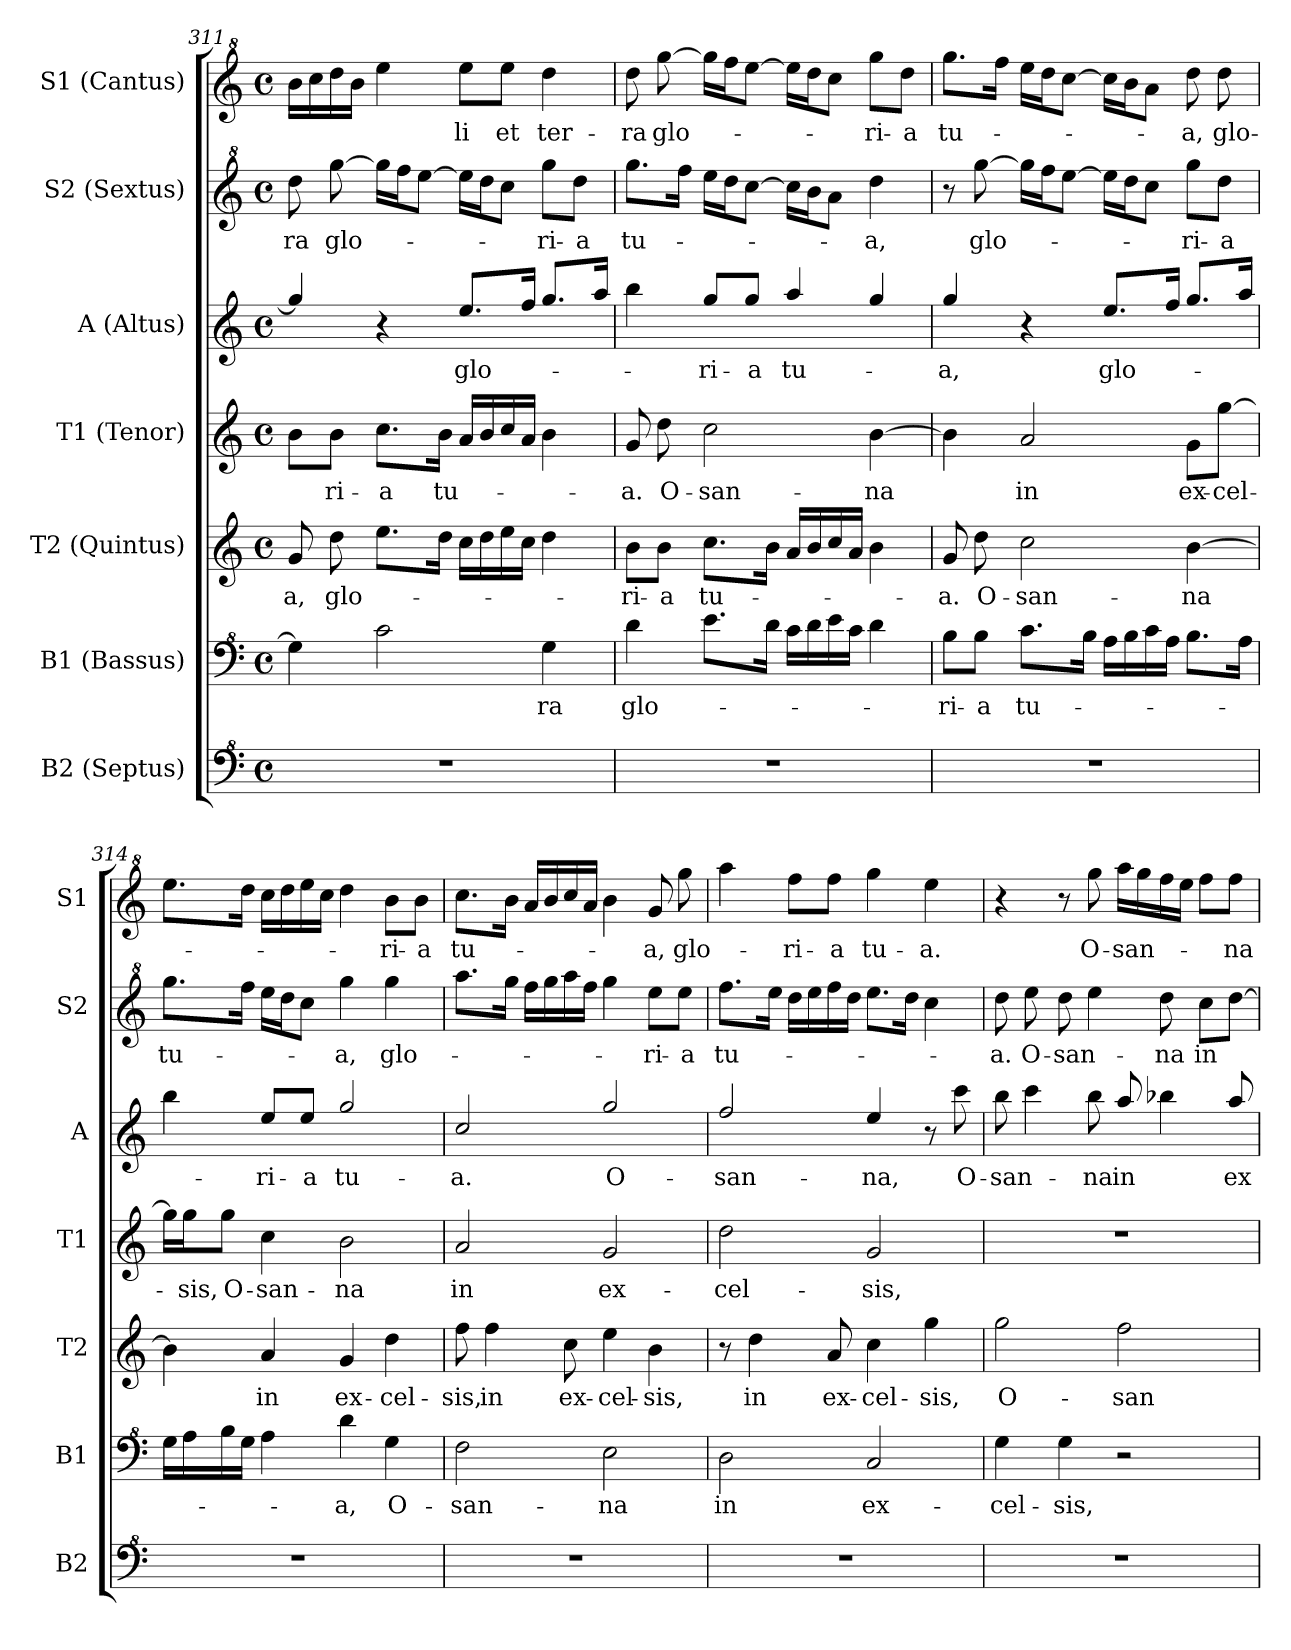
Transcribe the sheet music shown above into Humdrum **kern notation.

**kern	**kern	**text	**kern	**text	**kern	**text	**kern	**text	**kern	**text	**kern	**text
*part7	*part6	*part6	*part5	*part5	*part4	*part4	*part3	*part3	*part2	*part2	*part1	*part1
*staff7	*staff6	*staff6	*staff5	*staff5	*staff4	*staff4	*staff3	*staff3	*staff2	*staff2	*staff1	*staff1
*I"B2 (Septus)	*I"B1 (Bassus)	*	*I"T2 (Quintus)	*	*I"T1 (Tenor)	*	*I"A (Altus)	*	*I"S2 (Sextus)	*	*I"S1 (Cantus)	*
*I'B2	*I'B1	*	*I'T2	*	*I'T1	*	*I'A	*	*I'S2	*	*I'S1	*
*clefF^4	*clefF^4	*	*clefG2	*	*clefG2	*	*clefG2	*	*clefG^2	*	*clefG^2	*
*k[]	*k[]	*	*k[]	*	*k[]	*	*k[]	*	*k[]	*	*k[]	*
*M4/4	*M4/4	*	*M4/4	*	*M4/4	*	*M4/4	*	*M4/4	*	*M4/4	*
*met(c)	*met(c)	*	*met(c)	*	*met(c)	*	*met(c)	*	*met(c)	*	*met(c)	*
=311	=311	=311	=311	=311	=311	=311	=311	=311	=311	=311	=311	=311
!	!	!	!	!LO:LY:b	!	!	!	!	!	!LO:LY:b	!	!
1r	4g\]	.	8g/	-a,	8b\L	.	4gg/]	.	8ddd\	-ra	16bb\LL	.
.	.	.	.	.	.	.	.	.	.	.	16ccc\	.
!	!	!	!	!LO:LY:b	!	!LO:LY:b	!	!	!	!LO:LY:b	!	!
.	.	.	8dd\	glo-	8b\J	-ri-	.	.	[8ggg\	glo-	16ddd\	.
.	.	.	.	.	.	.	.	.	.	.	16bb\JJ	.
!	!	!	!	!	!	!LO:LY:b	!	!	!	!	!	!
.	2cc\	.	8.ee\L	.	8.cc\L	-a	4r	.	16ggg\LL]	.	4eee\	.
.	.	.	.	.	.	.	.	.	16fff\J	.	.	.
.	.	.	.	.	.	.	.	.	[8eee\J	.	.	.
!	!	!	!	!	!	!LO:LY:b	!	!	!	!	!	!
.	.	.	16dd\Jk	.	16b\Jk	tu-	.	.	.	.	.	.
!	!	!	!	!	!	!	!	!LO:LY:b	!	!	!	!LO:LY:b
.	.	.	16cc\LL	.	16a/LL	.	8.ee/L	glo-	16eee\LL]	.	8eee\L	-li
.	.	.	16dd\	.	16b/	.	.	.	16ddd\J	.	.	.
!	!	!	!	!	!	!	!	!	!	!	!	!LO:LY:b
.	.	.	16ee\	.	16cc/	.	.	.	8ccc\J	.	8eee\J	et
.	.	.	16cc\JJ	.	16a/JJ	.	16ff/Jk	.	.	.	.	.
!	!	!LO:LY:b	!	!	!	!	!	!	!	!LO:LY:b	!	!LO:LY:b
.	4g\	-ra	4dd\	.	4b\	.	8.gg/L	.	8ggg\L	-ri-	4ddd\	ter-
!	!	!	!	!	!	!	!	!	!	!LO:LY:b	!	!
.	.	.	.	.	.	.	.	.	8ddd\J	-a	.	.
.	.	.	.	.	.	.	16aa/Jk	.	.	.	.	.
=312	=312	=312	=312	=312	=312	=312	=312	=312	=312	=312	=312	=312
!	!	!LO:LY:b	!	!LO:LY:b	!	!LO:LY:b	!	!	!	!LO:LY:b	!	!LO:LY:b
1r	4dd\	glo-	8b\L	-ri-	8g/	-a.	4bb\	.	8.ggg\L	tu-	8ddd\	-ra
!	!	!	!	!LO:LY:b	!	!LO:LY:b	!	!	!	!	!	!LO:LY:b
.	.	.	8b\J	-a	8dd\	O-	.	.	.	.	[8ggg\	glo-
.	.	.	.	.	.	.	.	.	16fff\Jk	.	.	.
!	!	!	!	!LO:LY:b	!	!LO:LY:b	!	!LO:LY:b	!	!	!	!
.	8.ee\L	.	8.cc\L	tu-	2cc\	-san-	8gg/L	-ri-	16eee\LL	.	16ggg\LL]	.
.	.	.	.	.	.	.	.	.	16ddd\J	.	16fff\J	.
!	!	!	!	!	!	!	!	!LO:LY:b	!	!	!	!
.	.	.	.	.	.	.	8gg/J	-a	[8ccc\J	.	[8eee\J	.
.	16dd\Jk	.	16b\Jk	.	.	.	.	.	.	.	.	.
!	!	!	!	!	!	!	!	!LO:LY:b	!	!	!	!
.	16cc\LL	.	16a/LL	.	.	.	4aa/	tu-	16ccc\LL]	.	16eee\LL]	.
.	16dd\	.	16b/	.	.	.	.	.	16bb\J	.	16ddd\J	.
.	16ee\	.	16cc/	.	.	.	.	.	8aa\J	.	8ccc\J	.
.	16cc\JJ	.	16a/JJ	.	.	.	.	.	.	.	.	.
!	!	!	!	!	!	!LO:LY:b	!	!	!	!LO:LY:b	!	!LO:LY:b
.	4dd\	.	4b\	.	[4b\	-na	4gg/	.	4ddd\	-a,	8ggg\L	-ri-
!	!	!	!	!	!	!	!	!	!	!	!	!LO:LY:b
.	.	.	.	.	.	.	.	.	.	.	8ddd\J	-a
!!LO:PB:g=z
=313	=313	=313	=313	=313	=313	=313	=313	=313	=313	=313	=313	=313
!	!	!LO:LY:b	!	!LO:LY:b	!	!	!	!LO:LY:b	!	!	!	!LO:LY:b
1r	8b\L	-ri-	8g/	-a.	4b\]	.	4gg/	-a,	8r	.	8.ggg\L	tu-
!	!	!LO:LY:b	!	!LO:LY:b	!	!	!	!	!	!LO:LY:b	!	!
.	8b\J	-a	8dd\	O-	.	.	.	.	[8ggg\	glo-	.	.
.	.	.	.	.	.	.	.	.	.	.	16fff\Jk	.
!	!	!LO:LY:b	!	!LO:LY:b	!	!LO:LY:b	!	!	!	!	!	!
.	8.cc\L	tu-	2cc\	-san-	2a/	in	4r	.	16ggg\LL]	.	16eee\LL	.
.	.	.	.	.	.	.	.	.	16fff\J	.	16ddd\J	.
.	.	.	.	.	.	.	.	.	[8eee\J	.	[8ccc\J	.
.	16b\Jk	.	.	.	.	.	.	.	.	.	.	.
!	!	!	!	!	!	!	!	!LO:LY:b	!	!	!	!
.	16a\LL	.	.	.	.	.	8.ee/L	glo-	16eee\LL]	.	16ccc\LL]	.
.	16b\	.	.	.	.	.	.	.	16ddd\J	.	16bb\J	.
.	16cc\	.	.	.	.	.	.	.	8ccc\J	.	8aa\J	.
.	16a\JJ	.	.	.	.	.	16ff/Jk	.	.	.	.	.
!	!	!	!	!LO:LY:b	!	!LO:LY:b	!	!	!	!LO:LY:b	!	!LO:LY:b
.	8.b\L	.	[4b\	-na	8g\L	ex-	8.gg/L	.	8ggg\L	-ri-	8ddd\	-a,
!	!	!	!	!	!	!LO:LY:b	!	!	!	!LO:LY:b	!	!LO:LY:b
.	.	.	.	.	[8gg\J	-cel-	.	.	8ddd\J	-a	8ddd\	glo-
.	16a\Jk	.	.	.	.	.	16aa/Jk	.	.	.	.	.
=314	=314	=314	=314	=314	=314	=314	=314	=314	=314	=314	=314	=314
!	!	!	!	!	!	!	!	!	!	!LO:LY:b	!	!
1r	16g\LL	.	4b\]	.	16gg\LL]	.	4bb\	.	8.ggg\L	tu-	8.eee\L	.
!	!	!	!	!	!	!LO:LY:b	!	!	!	!	!	!
.	16a\	.	.	.	16gg\J	-sis,	.	.	.	.	.	.
!	!	!	!	!	!	!LO:LY:b	!	!	!	!	!	!
.	16b\	.	.	.	8gg\J	O-	.	.	.	.	.	.
.	16g\JJ	.	.	.	.	.	.	.	16fff\Jk	.	16ddd\Jk	.
!	!	!	!	!LO:LY:b	!	!LO:LY:b	!	!LO:LY:b	!	!	!	!
.	4a\	.	4a/	in	4cc\	-san-	8ee/L	-ri-	16eee\LL	.	16ccc\LL	.
.	.	.	.	.	.	.	.	.	16ddd\J	.	16ddd\	.
!	!	!	!	!	!	!	!	!LO:LY:b	!	!	!	!
.	.	.	.	.	.	.	8ee/J	-a	8ccc\J	.	16eee\	.
.	.	.	.	.	.	.	.	.	.	.	16ccc\JJ	.
!	!	!LO:LY:b	!	!LO:LY:b	!	!LO:LY:b	!	!LO:LY:b	!	!LO:LY:b	!	!
.	4dd\	-a,	4g/	ex-	2b\	-na	2gg/	tu-	4ggg\	-a,	4ddd\	.
!	!	!LO:LY:b	!	!LO:LY:b	!	!	!	!	!	!LO:LY:b	!	!LO:LY:b
.	4g\	O-	4dd\	-cel-	.	.	.	.	4ggg\	glo-	8bb\L	-ri-
!	!	!	!	!	!	!	!	!	!	!	!	!LO:LY:b
.	.	.	.	.	.	.	.	.	.	.	8bb\J	-a
=315	=315	=315	=315	=315	=315	=315	=315	=315	=315	=315	=315	=315
!	!	!LO:LY:b	!	!LO:LY:b	!	!LO:LY:b	!	!LO:LY:b	!	!	!	!LO:LY:b
1r	2f\	-san-	8ff\	-sis,	2a/	in	2cc/	-a.	8.aaa\L	.	8.ccc\L	tu-
!	!	!	!	!LO:LY:b	!	!	!	!	!	!	!	!
.	.	.	4ff\	in	.	.	.	.	.	.	.	.
.	.	.	.	.	.	.	.	.	16ggg\Jk	.	16bb\Jk	.
.	.	.	.	.	.	.	.	.	16fff\LL	.	16aa/LL	.
.	.	.	.	.	.	.	.	.	16ggg\	.	16bb/	.
!	!	!	!	!LO:LY:b	!	!	!	!	!	!	!	!
.	.	.	8cc\	ex-	.	.	.	.	16aaa\	.	16ccc/	.
.	.	.	.	.	.	.	.	.	16fff\JJ	.	16aa/JJ	.
!	!	!LO:LY:b	!	!LO:LY:b	!	!LO:LY:b	!	!LO:LY:b	!	!	!	!
.	2e\	-na	4ee\	-cel-	2g/	ex-	2gg/	O-	4ggg\	.	4bb\	.
!	!	!	!	!LO:LY:b	!	!	!	!	!	!LO:LY:b	!	!LO:LY:b
.	.	.	4b\	-sis,	.	.	.	.	8eee\L	-ri-	8gg/	-a,
!	!	!	!	!	!	!	!	!	!	!LO:LY:b	!	!LO:LY:b
.	.	.	.	.	.	.	.	.	8eee\J	-a	8ggg\	glo-
=316	=316	=316	=316	=316	=316	=316	=316	=316	=316	=316	=316	=316
!	!	!LO:LY:b	!	!	!	!LO:LY:b	!	!LO:LY:b	!	!LO:LY:b	!	!
1r	2d\	in	8r	.	2dd\	-cel-	2ff/	-san-	8.fff\L	tu-	4aaa\	.
!	!	!	!	!LO:LY:b	!	!	!	!	!	!	!	!
.	.	.	4dd\	in	.	.	.	.	.	.	.	.
.	.	.	.	.	.	.	.	.	16eee\Jk	.	.	.
!	!	!	!	!	!	!	!	!	!	!	!	!LO:LY:b
.	.	.	.	.	.	.	.	.	16ddd\LL	.	8fff\L	-ri-
.	.	.	.	.	.	.	.	.	16eee\	.	.	.
!	!	!	!	!LO:LY:b	!	!	!	!	!	!	!	!LO:LY:b
.	.	.	8a/	ex-	.	.	.	.	16fff\	.	8fff\J	-a
.	.	.	.	.	.	.	.	.	16ddd\JJ	.	.	.
!	!	!LO:LY:b	!	!LO:LY:b	!	!LO:LY:b	!	!LO:LY:b	!	!	!	!LO:LY:b
.	2c/	ex-	4cc\	-cel-	2g/	-sis,	4ee/	-na,	8.eee\L	.	4ggg\	tu-
.	.	.	.	.	.	.	.	.	16ddd\Jk	.	.	.
!	!	!	!	!LO:LY:b	!	!	!	!	!	!	!	!LO:LY:b
.	.	.	4gg\	-sis,	.	.	8r	.	4ccc\	.	4eee\	-a.
!	!	!	!	!	!	!	!	!LO:LY:b	!	!	!	!
.	.	.	.	.	.	.	8ccc\	O-	.	.	.	.
=317	=317	=317	=317	=317	=317	=317	=317	=317	=317	=317	=317	=317
!	!	!LO:LY:b	!	!LO:LY:b	!	!	!	!LO:LY:b	!	!LO:LY:b	!	!
1r	4g\	-cel-	2gg\	O-	1r	.	8bb\	-san-	8ddd\	-a.	4r	.
!	!	!	!	!	!	!	!	!	!	!LO:LY:b	!	!
.	.	.	.	.	.	.	4ccc\	.	8eee\	O-	.	.
!	!	!LO:LY:b	!	!	!	!	!	!	!	!LO:LY:b	!	!
.	4g\	-sis,	.	.	.	.	.	.	8ddd\	-san-	8r	.
!	!	!	!	!	!	!	!	!LO:LY:b	!	!	!	!LO:LY:b
.	.	.	.	.	.	.	8bb\	-na	4eee\	.	8ggg\	O-
!	!	!	!	!LO:LY:b	!	!	!	!LO:LY:b	!	!	!	!LO:LY:b
.	2r	.	2ff\	-san-	.	.	8aa/	in	.	.	16aaa\LL	-san-
.	.	.	.	.	.	.	.	.	.	.	16ggg\	.
!	!	!	!	!	!	!	!	!	!	!LO:LY:b	!	!
.	.	.	.	.	.	.	4bb-X\	.	8ddd\	-na	16fff\	.
.	.	.	.	.	.	.	.	.	.	.	16eee\JJ	.
!	!	!	!	!	!	!	!	!	!	!LO:LY:b	!	!
.	.	.	.	.	.	.	.	.	8ccc\L	in	8fff\L	.
!	!	!	!	!	!	!	!	!LO:LY:b	!	!	!	!LO:LY:b
.	.	.	.	.	.	.	8aa/	ex-	[8ddd\J	.	8fff\J	-na
=	=	=	=	=	=	=	=	=	=	=	=	=
*-	*-	*-	*-	*-	*-	*-	*-	*-	*-	*-	*-	*-
